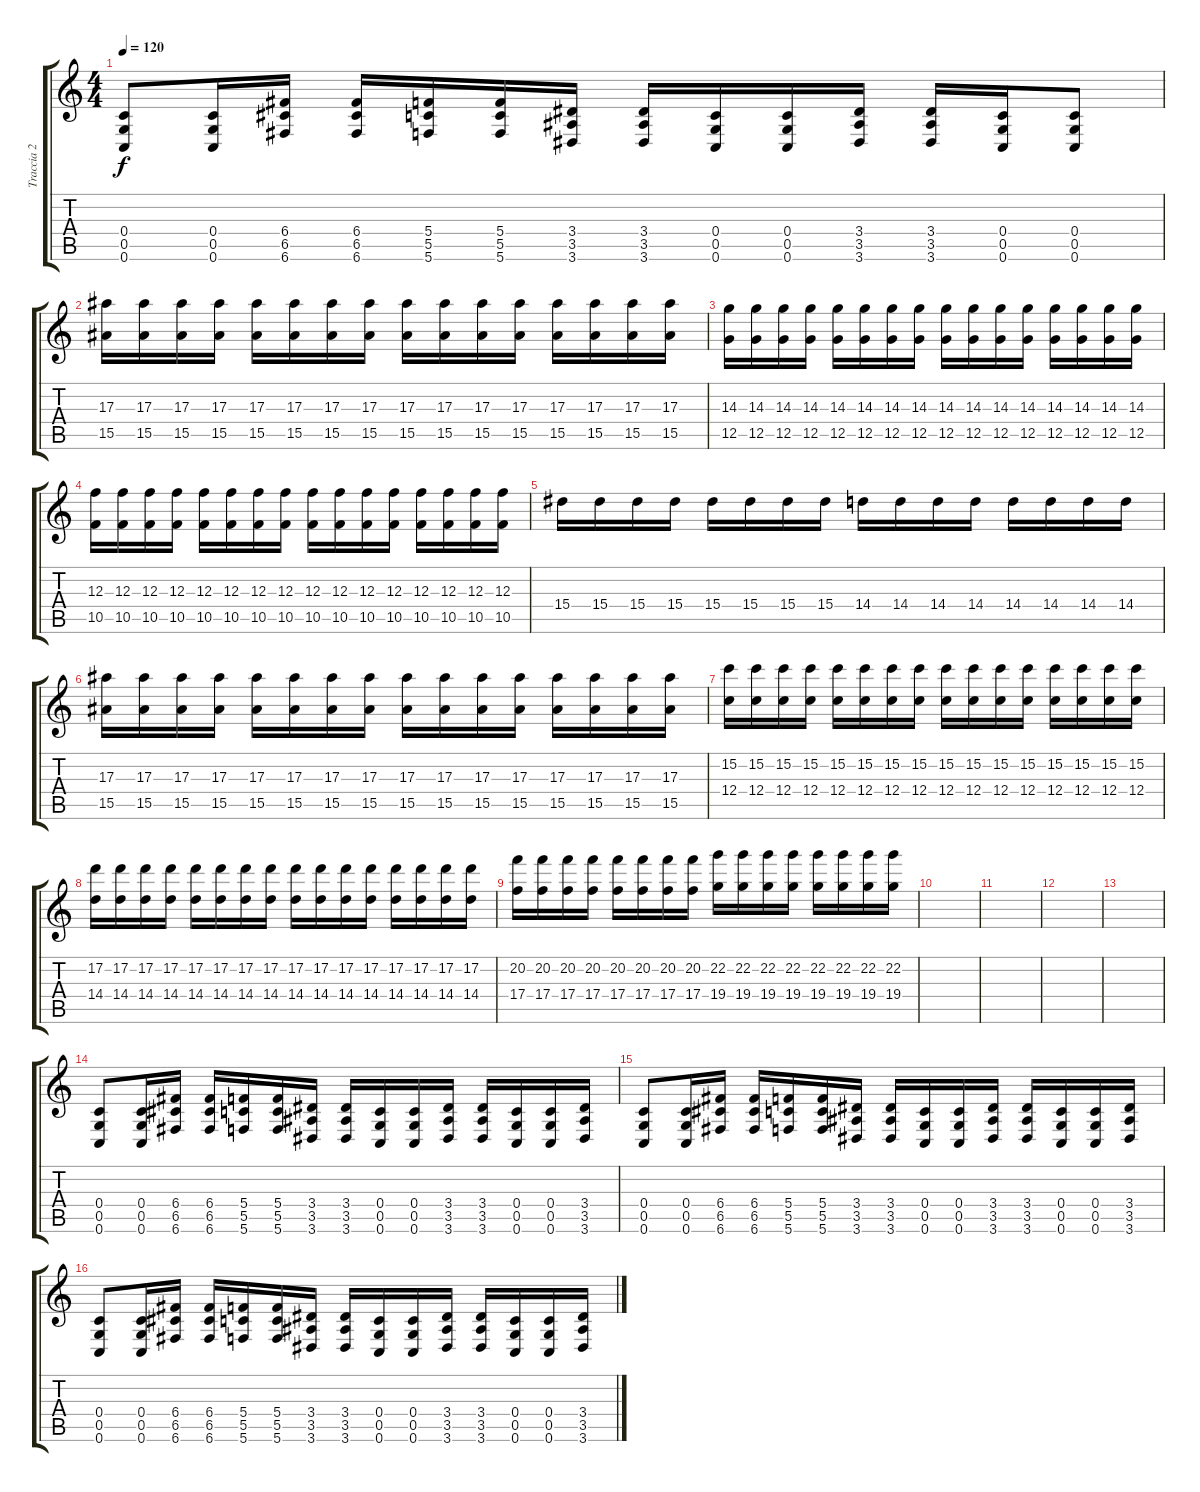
\track ("Traccia 2" "Traccia 2") {instrument overdrivenguitar}
\staff {score tabs}
\tuning (D4 A3 F3 C3 G2 C2) {hide}
\ts (4 4)
\tempo 120
\clef g2
\ks c
(0.4 0.5 0.6).8{dy f} (0.4 0.5 0.6).16 (6.4 6.5 6.6).16 (6.4 6.5 6.6).16 (5.4 5.5 5.6).16 (5.4 5.5 5.6).16 (3.4 3.5 3.6).16 (3.4 3.5 3.6).16 (0.4 0.5 0.6).16 (0.4 0.5 0.6).16 (3.4 3.5 3.6).16 (3.4 3.5 3.6).16 (0.4 0.5 0.6).16 (0.4 0.5 0.6).8 |
(17.3 15.5).16 (17.3 15.5).16 (17.3 15.5).16 (17.3 15.5).16 (17.3 15.5).16 (17.3 15.5).16 (17.3 15.5).16 (17.3 15.5).16 (17.3 15.5).16 (17.3 15.5).16 (17.3 15.5).16 (17.3 15.5).16 (17.3 15.5).16 (17.3 15.5).16 (17.3 15.5).16 (17.3 15.5).16 |
(14.3 12.5).16 (14.3 12.5).16 (14.3 12.5).16 (14.3 12.5).16 (14.3 12.5).16 (14.3 12.5).16 (14.3 12.5).16 (14.3 12.5).16 (14.3 12.5).16 (14.3 12.5).16 (14.3 12.5).16 (14.3 12.5).16 (14.3 12.5).16 (14.3 12.5).16 (14.3 12.5).16 (14.3 12.5).16 |
(12.3 10.5).16 (12.3 10.5).16 (12.3 10.5).16 (12.3 10.5).16 (12.3 10.5).16 (12.3 10.5).16 (12.3 10.5).16 (12.3 10.5).16 (12.3 10.5).16 (12.3 10.5).16 (12.3 10.5).16 (12.3 10.5).16 (12.3 10.5).16 (12.3 10.5).16 (12.3 10.5).16 (12.3 10.5).16 |
15.4.16 15.4.16 15.4.16 15.4.16 15.4.16 15.4.16 15.4.16 15.4.16 14.4.16 14.4.16 14.4.16 14.4.16 14.4.16 14.4.16 14.4.16 14.4.16 |
(17.3 15.5).16 (17.3 15.5).16 (17.3 15.5).16 (17.3 15.5).16 (17.3 15.5).16 (17.3 15.5).16 (17.3 15.5).16 (17.3 15.5).16 (17.3 15.5).16 (17.3 15.5).16 (17.3 15.5).16 (17.3 15.5).16 (17.3 15.5).16 (17.3 15.5).16 (17.3 15.5).16 (17.3 15.5).16 |
(15.2 12.4).16 (15.2 12.4).16 (15.2 12.4).16 (15.2 12.4).16 (15.2 12.4).16 (15.2 12.4).16 (15.2 12.4).16 (15.2 12.4).16 (15.2 12.4).16 (15.2 12.4).16 (15.2 12.4).16 (15.2 12.4).16 (15.2 12.4).16 (15.2 12.4).16 (15.2 12.4).16 (15.2 12.4).16 |
(17.2 14.4).16 (17.2 14.4).16 (17.2 14.4).16 (17.2 14.4).16 (17.2 14.4).16 (17.2 14.4).16 (17.2 14.4).16 (17.2 14.4).16 (17.2 14.4).16 (17.2 14.4).16 (17.2 14.4).16 (17.2 14.4).16 (17.2 14.4).16 (17.2 14.4).16 (17.2 14.4).16 (17.2 14.4).16 |
(20.2 17.4).16 (20.2 17.4).16 (20.2 17.4).16 (20.2 17.4).16 (20.2 17.4).16 (20.2 17.4).16 (20.2 17.4).16 (20.2 17.4).16 (22.2 19.4).16 (22.2 19.4).16 (22.2 19.4).16 (22.2 19.4).16 (22.2 19.4).16 (22.2 19.4).16 (22.2 19.4).16 (22.2 19.4).16 |
|
|
|
|
(0.4 0.5 0.6).8 (0.4 0.5 0.6).16 (6.4 6.5 6.6).16 (6.4 6.5 6.6).16 (5.4 5.5 5.6).16 (5.4 5.5 5.6).16 (3.4 3.5 3.6).16 (3.4 3.5 3.6).16 (0.4 0.5 0.6).16 (0.4 0.5 0.6).16 (3.4 3.5 3.6).16 (3.4 3.5 3.6).16 (0.4 0.5 0.6).16 (0.4 0.5 0.6).16 (3.4 3.5 3.6).16 |
(0.4 0.5 0.6).8 (0.4 0.5 0.6).16 (6.4 6.5 6.6).16 (6.4 6.5 6.6).16 (5.4 5.5 5.6).16 (5.4 5.5 5.6).16 (3.4 3.5 3.6).16 (3.4 3.5 3.6).16 (0.4 0.5 0.6).16 (0.4 0.5 0.6).16 (3.4 3.5 3.6).16 (3.4 3.5 3.6).16 (0.4 0.5 0.6).16 (0.4 0.5 0.6).16 (3.4 3.5 3.6).16 |
(0.4 0.5 0.6).8 (0.4 0.5 0.6).16 (6.4 6.5 6.6).16 (6.4 6.5 6.6).16 (5.4 5.5 5.6).16 (5.4 5.5 5.6).16 (3.4 3.5 3.6).16 (3.4 3.5 3.6).16 (0.4 0.5 0.6).16 (0.4 0.5 0.6).16 (3.4 3.5 3.6).16 (3.4 3.5 3.6).16 (0.4 0.5 0.6).16 (0.4 0.5 0.6).16 (3.4 3.5 3.6).16
